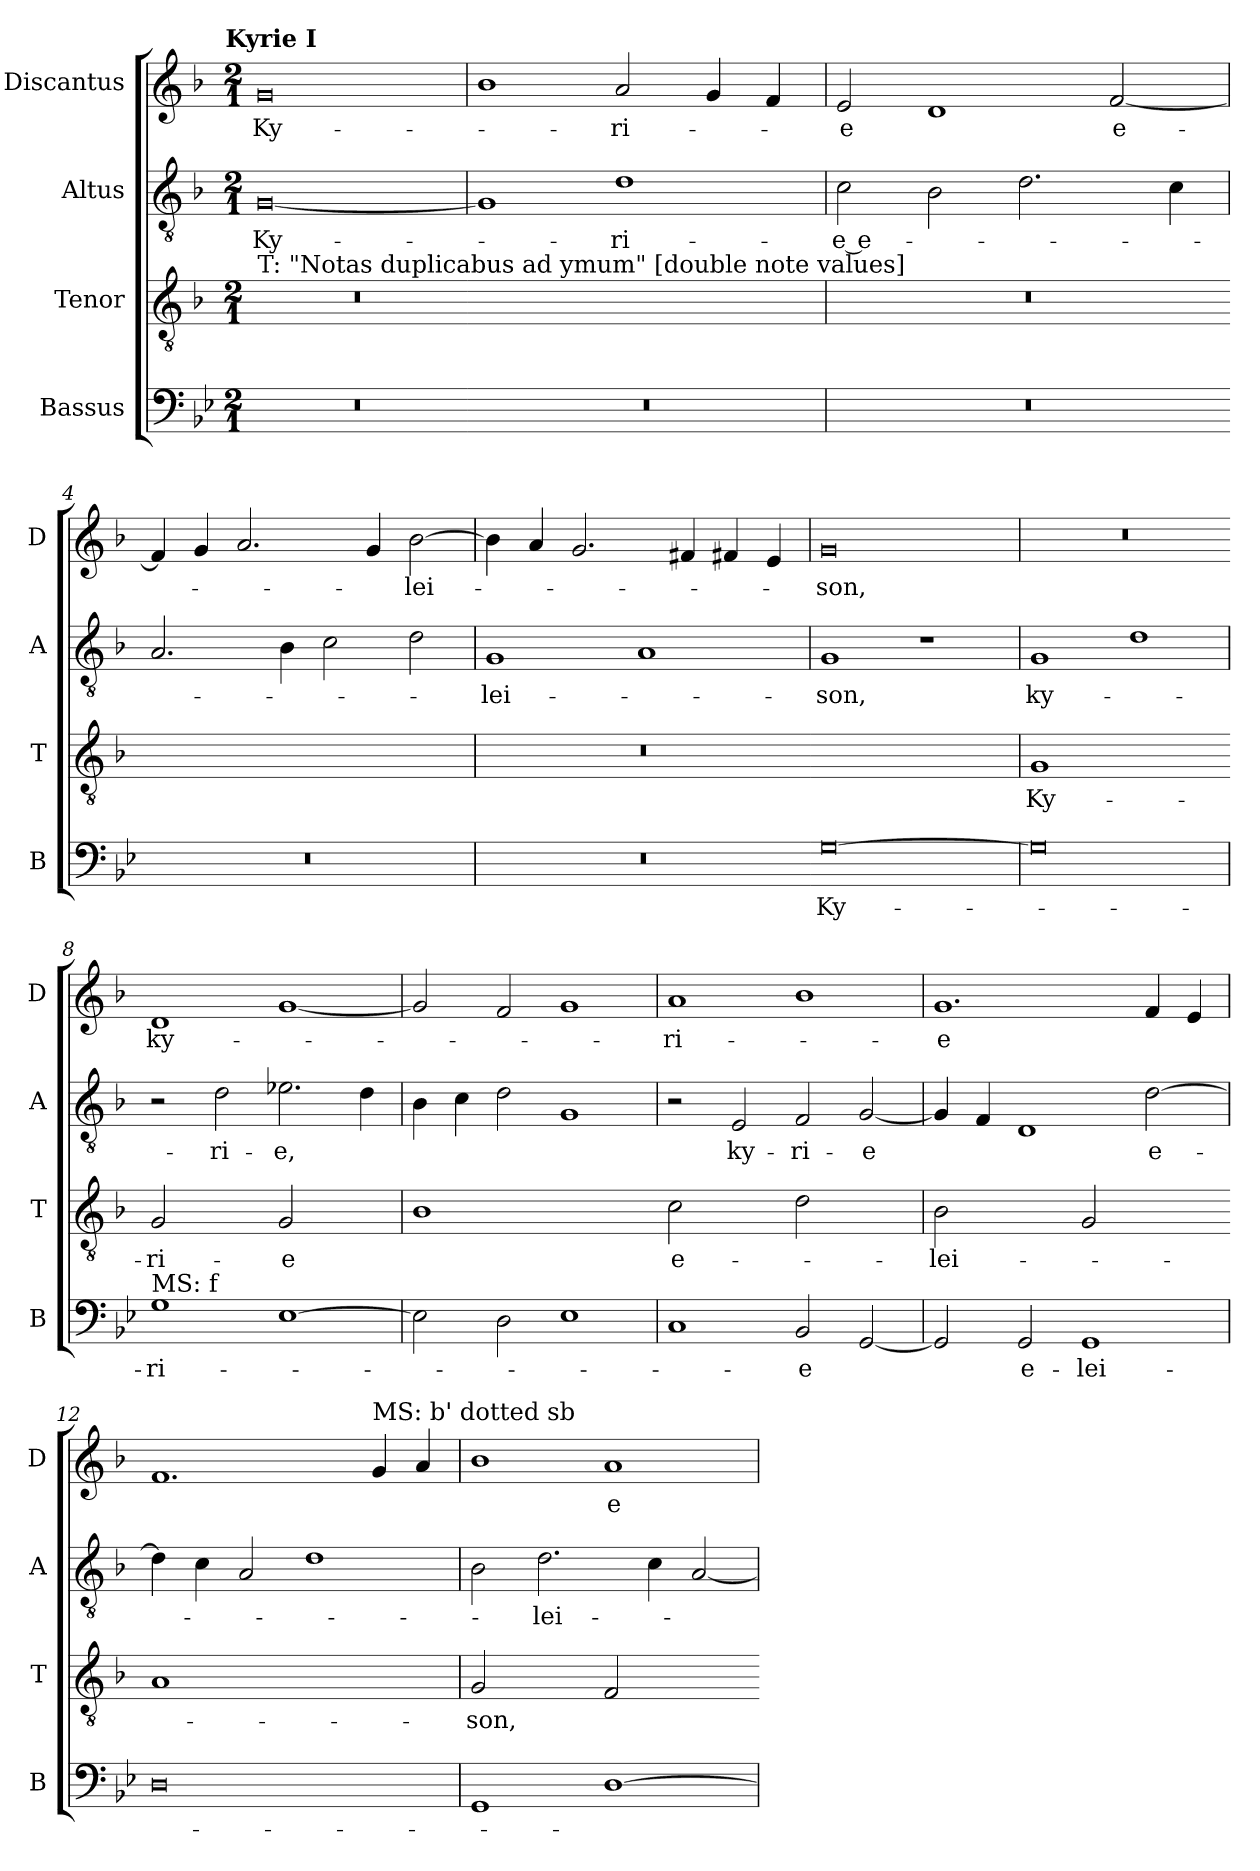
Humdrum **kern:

**kern	**text	**kern	**text	**kern	**text	**kern	**text
*part4	*part4	*part3	*part3	*part2	*part2	*part1	*part1
*staff4	*staff4	*staff3	*staff3	*staff2	*staff2	*staff1	*staff1
*I"Bassus	*	*I"Tenor	*	*I"Altus	*	*I"Discantus	*
*I'B	*	*I'T	*	*I'A	*	*I'D	*
*clefF4	*	*clefGv2	*	*clefGv2	*	*clefG2	*
*k[b-e-]	*	*k[b-]	*	*k[b-]	*	*k[b-]	*
*g:	*	*d:	*	*d:	*	*d:	*
!!LO:TX:omd:t=Kyrie I
*M2/1	*	*M2/1	*	*M2/1	*	*M2/1	*
=1	=1	=1	=1	=1	=1	=1	=1
!	!	!LO:TX:a:t=T&colon; "Notas duplicabus ad ymum" [double note values]	!	!	!	!	!
!	!	!LO:N:vis=1	!	!	!	!	!
0r	.	0r	.	[0G	Ky-	0g	Ky-
=2	=2	=2-	=2	=2	=2	=2	=2
!	!	!LO:N:vis=1	!	!	!	!	!
0r	.	0ryy	.	1G]	.	1b-	.
.	.	.	.	1d	-ri-	2a	-ri-
.	.	.	.	.	.	4g	.
.	.	.	.	.	.	4f	.
=3	=3	=3	=3	=3	=3	=3	=3
!	!	!LO:N:vis=1	!	!	!	!	!
0r	.	0r	.	2c	-e e-	2e	-e
.	.	.	.	2B-	.	1d	.
.	.	.	.	2.d	.	.	.
.	.	.	.	.	.	[2f	e-
.	.	.	.	4c	.	.	.
=4	=4	=4-	=4	=4	=4	=4	=4
!	!	!LO:N:vis=1	!	!	!	!	!
0r	.	0ryy	.	2.A	.	4f]	.
.	.	.	.	.	.	4g	.
.	.	.	.	.	.	2.a	.
.	.	.	.	4B-	.	.	.
.	.	.	.	2c	.	.	.
.	.	.	.	.	.	4g	.
.	.	.	.	2d	.	[2b-	-lei-
=5	=5	=5	=5	=5	=5	=5	=5
!	!	!LO:N:vis=1	!	!	!	!	!
0r	.	0r	.	1G	-lei-	4b-]	.
.	.	.	.	.	.	4a	.
.	.	.	.	.	.	2.g	.
.	.	.	.	1A	.	.	.
.	.	.	.	.	.	4f#X	.
.	.	.	.	.	.	4f#X	.
.	.	.	.	.	.	4e	.
=6	=6	=6-	=6	=6	=6	=6	=6
!	!	!LO:N:vis=1	!	!	!	!	!
[0G	Ky-	0ryy	.	1G	-son,	0g	-son,
.	.	.	.	1r	.	.	.
=7	=7	=7	=7	=7	=7	=7	=7
!	!	!LO:N:vis=1	!	!	!	!	!
0G]	.	0G	Ky-	1G	ky-	0r	.
.	.	.	.	1d	.	.	.
=8	=8	=8-	=8	=8	=8	=8	=8
!LO:TX:a:t=MS&colon; f	!	!	!	!	!	!	!
!	!	!LO:N:vis=2	!	!	!	!	!
1G	-ri-	1G	-ri-	2r	.	1d	ky-
.	.	.	.	2d	-ri-	.	.
!	!	!LO:N:vis=2	!	!	!	!	!
[1E-	.	1G	-e	2.e-X	-e,	[1g	.
.	.	.	.	4d	.	.	.
=9	=9	=9	=9	=9	=9	=9	=9
!	!	!LO:N:vis=1	!	!	!	!	!
2E-]	.	0B-	.	4B-	.	2g]	.
.	.	.	.	4c	.	.	.
2D	.	.	.	2d	.	2f	.
1E-	.	.	.	1G	.	1g	.
=10	=10	=10-	=10	=10	=10	=10	=10
!	!	!LO:N:vis=2	!	!	!	!	!
1C	.	1c	e-	2r	.	1a	-ri-
.	.	.	.	2E	ky-	.	.
!	!	!LO:N:vis=2	!	!	!	!	!
2BB-	-e	1d	.	2F	-ri-	1b-	.
[2GG	.	.	.	[2G	-e	.	.
=11	=11	=11	=11	=11	=11	=11	=11
!	!	!LO:N:vis=2	!	!	!	!	!
2GG]	.	1B-	-lei-	4G]	.	1.g	-e
.	.	.	.	4F	.	.	.
2GG	e-	.	.	1D	.	.	.
!	!	!LO:N:vis=2	!	!	!	!	!
1GG	-lei-	1G	.	.	.	.	.
.	.	.	.	[2d	e-	4f	.
.	.	.	.	.	.	4e	.
=12	=12	=12-	=12	=12	=12	=12	=12
!	!	!LO:N:vis=1	!	!	!	!	!
0D	.	0A	.	4d]	.	1.f	.
.	.	.	.	4c	.	.	.
.	.	.	.	2A	.	.	.
.	.	.	.	1d	.	.	.
!	!	!	!	!	!	!LO:TX:a:t=MS&colon; b' dotted sb	!
.	.	.	.	.	.	4g	.
.	.	.	.	.	.	4a	.
=13	=13	=13	=13	=13	=13	=13	=13
!	!	!LO:N:vis=2	!	!	!	!	!
1GG	.	1G	-son,	2B-	.	1b-	.
.	.	.	.	2.d	-lei-	.	.
!	!	!LO:N:vis=2	!	!	!	!	!
[1D	.	1F	.	.	.	1a	e-
.	.	.	.	4c	.	.	.
.	.	.	.	[2A	.	.	.
=	=	=-	=	=	=	=	=
*-	*-	*-	*-	*-	*-	*-	*-
